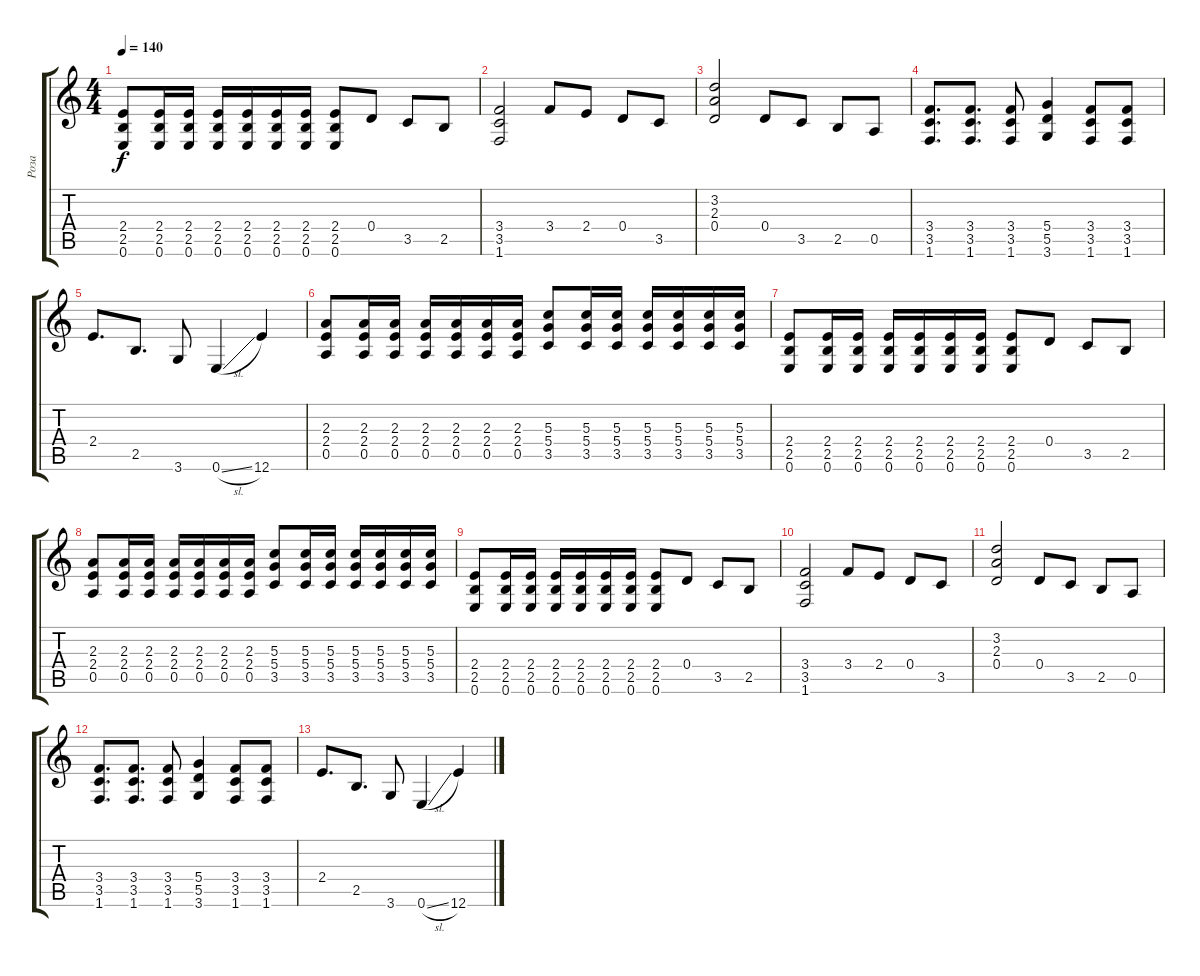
\track ("Роза" "Роза") {instrument distortionguitar}
\staff {score tabs}
\tuning (E4 B3 G3 D3 A2 E2) {hide}
\ts (4 4)
\tempo 140
\clef g2
\ks c
(2.4 2.5 0.6).8{dy f} (2.4 2.5 0.6).16 (2.4 2.5 0.6).16 (2.4 2.5 0.6).16 (2.4 2.5 0.6).16 (2.4 2.5 0.6).16 (2.4 2.5 0.6).16 (2.4 2.5 0.6).8 0.4.8 3.5.8 2.5.8 |
(3.4 3.5 1.6).2 3.4.8 2.4.8 0.4.8 3.5.8 |
(3.2 2.3 0.4).2 0.4.8 3.5.8 2.5.8 0.5.8 |
(3.4 3.5 1.6).8{d} (3.4 3.5 1.6).8{d} (3.4 3.5 1.6).8 (5.4 5.5 3.6).4 (3.4 3.5 1.6).8 (3.4 3.5 1.6).8 |
2.4.8{d} 2.5.8{d} 3.6.8 0.6{sl}.4 12.6.4 |
(2.3 2.4 0.5).8 (2.3 2.4 0.5).16 (2.3 2.4 0.5).16 (2.3 2.4 0.5).16 (2.3 2.4 0.5).16 (2.3 2.4 0.5).16 (2.3 2.4 0.5).16 (5.3 5.4 3.5).8 (5.3 5.4 3.5).16 (5.3 5.4 3.5).16 (5.3 5.4 3.5).16 (5.3 5.4 3.5).16 (5.3 5.4 3.5).16 (5.3 5.4 3.5).16 |
(2.4 2.5 0.6).8 (2.4 2.5 0.6).16 (2.4 2.5 0.6).16 (2.4 2.5 0.6).16 (2.4 2.5 0.6).16 (2.4 2.5 0.6).16 (2.4 2.5 0.6).16 (2.4 2.5 0.6).8 0.4.8 3.5.8 2.5.8 |
(2.3 2.4 0.5).8 (2.3 2.4 0.5).16 (2.3 2.4 0.5).16 (2.3 2.4 0.5).16 (2.3 2.4 0.5).16 (2.3 2.4 0.5).16 (2.3 2.4 0.5).16 (5.3 5.4 3.5).8 (5.3 5.4 3.5).16 (5.3 5.4 3.5).16 (5.3 5.4 3.5).16 (5.3 5.4 3.5).16 (5.3 5.4 3.5).16 (5.3 5.4 3.5).16 |
(2.4 2.5 0.6).8 (2.4 2.5 0.6).16 (2.4 2.5 0.6).16 (2.4 2.5 0.6).16 (2.4 2.5 0.6).16 (2.4 2.5 0.6).16 (2.4 2.5 0.6).16 (2.4 2.5 0.6).8 0.4.8 3.5.8 2.5.8 |
(3.4 3.5 1.6).2 3.4.8 2.4.8 0.4.8 3.5.8 |
(3.2 2.3 0.4).2 0.4.8 3.5.8 2.5.8 0.5.8 |
(3.4 3.5 1.6).8{d} (3.4 3.5 1.6).8{d} (3.4 3.5 1.6).8 (5.4 5.5 3.6).4 (3.4 3.5 1.6).8 (3.4 3.5 1.6).8 |
2.4.8{d} 2.5.8{d} 3.6.8 0.6{sl}.4 12.6.4
